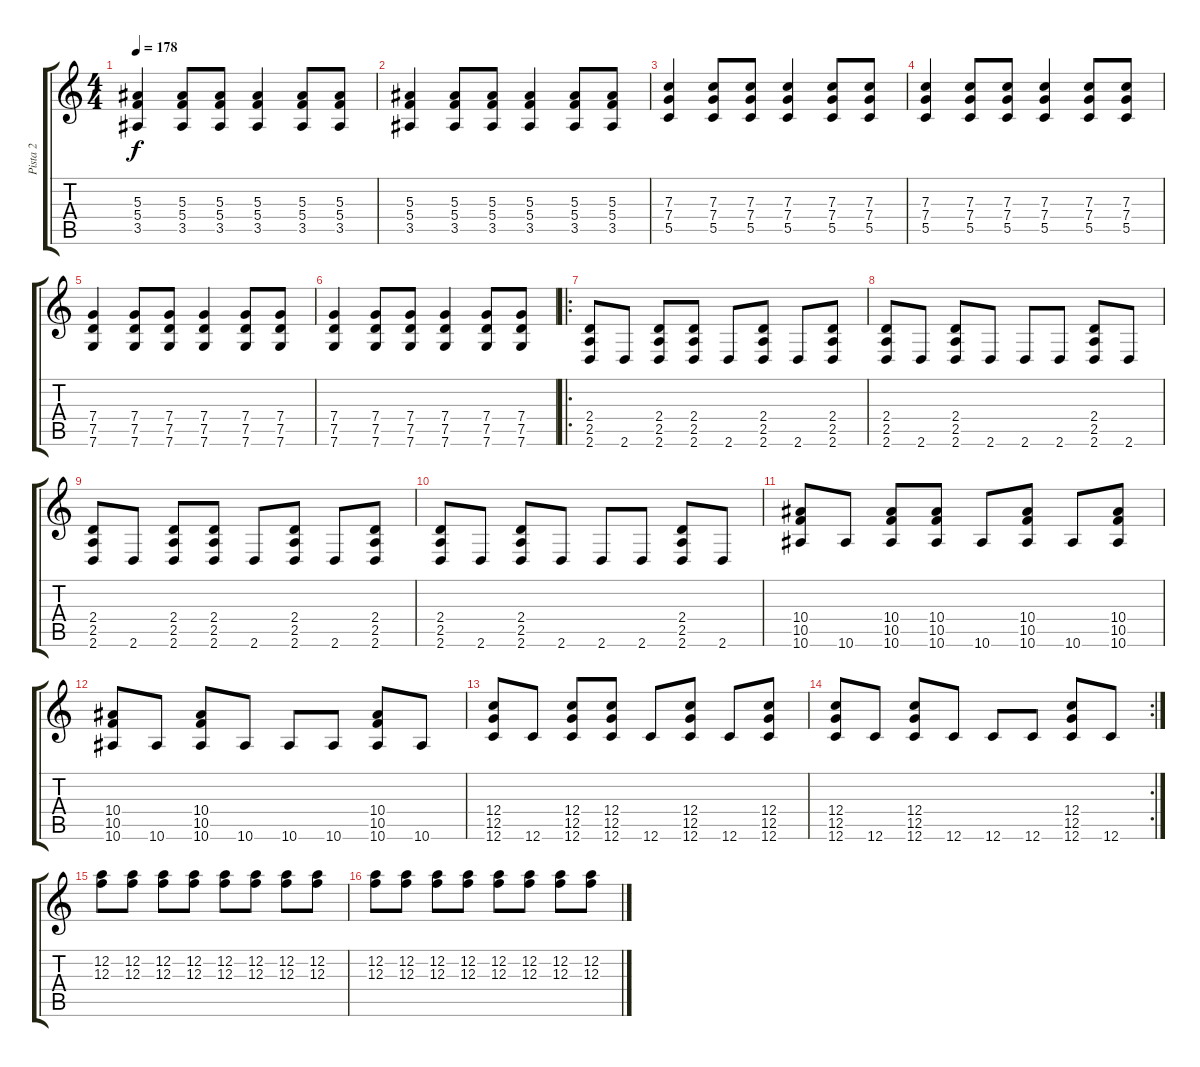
\track ("Pista 2" "Pista 2") {instrument overdrivenguitar}
\staff {score tabs}
\tuning (D4 A3 F3 C3 G2 C2) {hide}
\ts (4 4)
\tempo 178
\clef g2
\ks c
(5.3 5.4 3.5).4{dy f} (5.3 5.4 3.5).8 (5.3 5.4 3.5).8 (5.3 5.4 3.5).4 (5.3 5.4 3.5).8 (5.3 5.4 3.5).8 |
(5.3 5.4 3.5).4 (5.3 5.4 3.5).8 (5.3 5.4 3.5).8 (5.3 5.4 3.5).4 (5.3 5.4 3.5).8 (5.3 5.4 3.5).8 |
(7.3 7.4 5.5).4 (7.3 7.4 5.5).8 (7.3 7.4 5.5).8 (7.3 7.4 5.5).4 (7.3 7.4 5.5).8 (7.3 7.4 5.5).8 |
(7.3 7.4 5.5).4 (7.3 7.4 5.5).8 (7.3 7.4 5.5).8 (7.3 7.4 5.5).4 (7.3 7.4 5.5).8 (7.3 7.4 5.5).8 |
(7.4 7.5 7.6).4 (7.4 7.5 7.6).8 (7.4 7.5 7.6).8 (7.4 7.5 7.6).4 (7.4 7.5 7.6).8 (7.4 7.5 7.6).8 |
(7.4 7.5 7.6).4 (7.4 7.5 7.6).8 (7.4 7.5 7.6).8 (7.4 7.5 7.6).4 (7.4 7.5 7.6).8 (7.4 7.5 7.6).8 |
\ro
(2.4 2.5 2.6).8 2.6.8 (2.4 2.5 2.6).8 (2.4 2.5 2.6).8 2.6.8 (2.4 2.5 2.6).8 2.6.8 (2.4 2.5 2.6).8 |
(2.4 2.5 2.6).8 2.6.8 (2.4 2.5 2.6).8 2.6.8 2.6.8 2.6.8 (2.4 2.5 2.6).8 2.6.8 |
(2.4 2.5 2.6).8 2.6.8 (2.4 2.5 2.6).8 (2.4 2.5 2.6).8 2.6.8 (2.4 2.5 2.6).8 2.6.8 (2.4 2.5 2.6).8 |
(2.4 2.5 2.6).8 2.6.8 (2.4 2.5 2.6).8 2.6.8 2.6.8 2.6.8 (2.4 2.5 2.6).8 2.6.8 |
(10.4 10.5 10.6).8 10.6.8 (10.4 10.5 10.6).8 (10.4 10.5 10.6).8 10.6.8 (10.4 10.5 10.6).8 10.6.8 (10.4 10.5 10.6).8 |
(10.4 10.5 10.6).8 10.6.8 (10.4 10.5 10.6).8 10.6.8 10.6.8 10.6.8 (10.4 10.5 10.6).8 10.6.8 |
(12.4 12.5 12.6).8 12.6.8 (12.4 12.5 12.6).8 (12.4 12.5 12.6).8 12.6.8 (12.4 12.5 12.6).8 12.6.8 (12.4 12.5 12.6).8 |
\rc 2
(12.4 12.5 12.6).8 12.6.8 (12.4 12.5 12.6).8 12.6.8 12.6.8 12.6.8 (12.4 12.5 12.6).8 12.6.8 |
(12.2 12.3).8 (12.2 12.3).8 (12.2 12.3).8 (12.2 12.3).8 (12.2 12.3).8 (12.2 12.3).8 (12.2 12.3).8 (12.2 12.3).8 |
(12.2 12.3).8 (12.2 12.3).8 (12.2 12.3).8 (12.2 12.3).8 (12.2 12.3).8 (12.2 12.3).8 (12.2 12.3).8 (12.2 12.3).8
